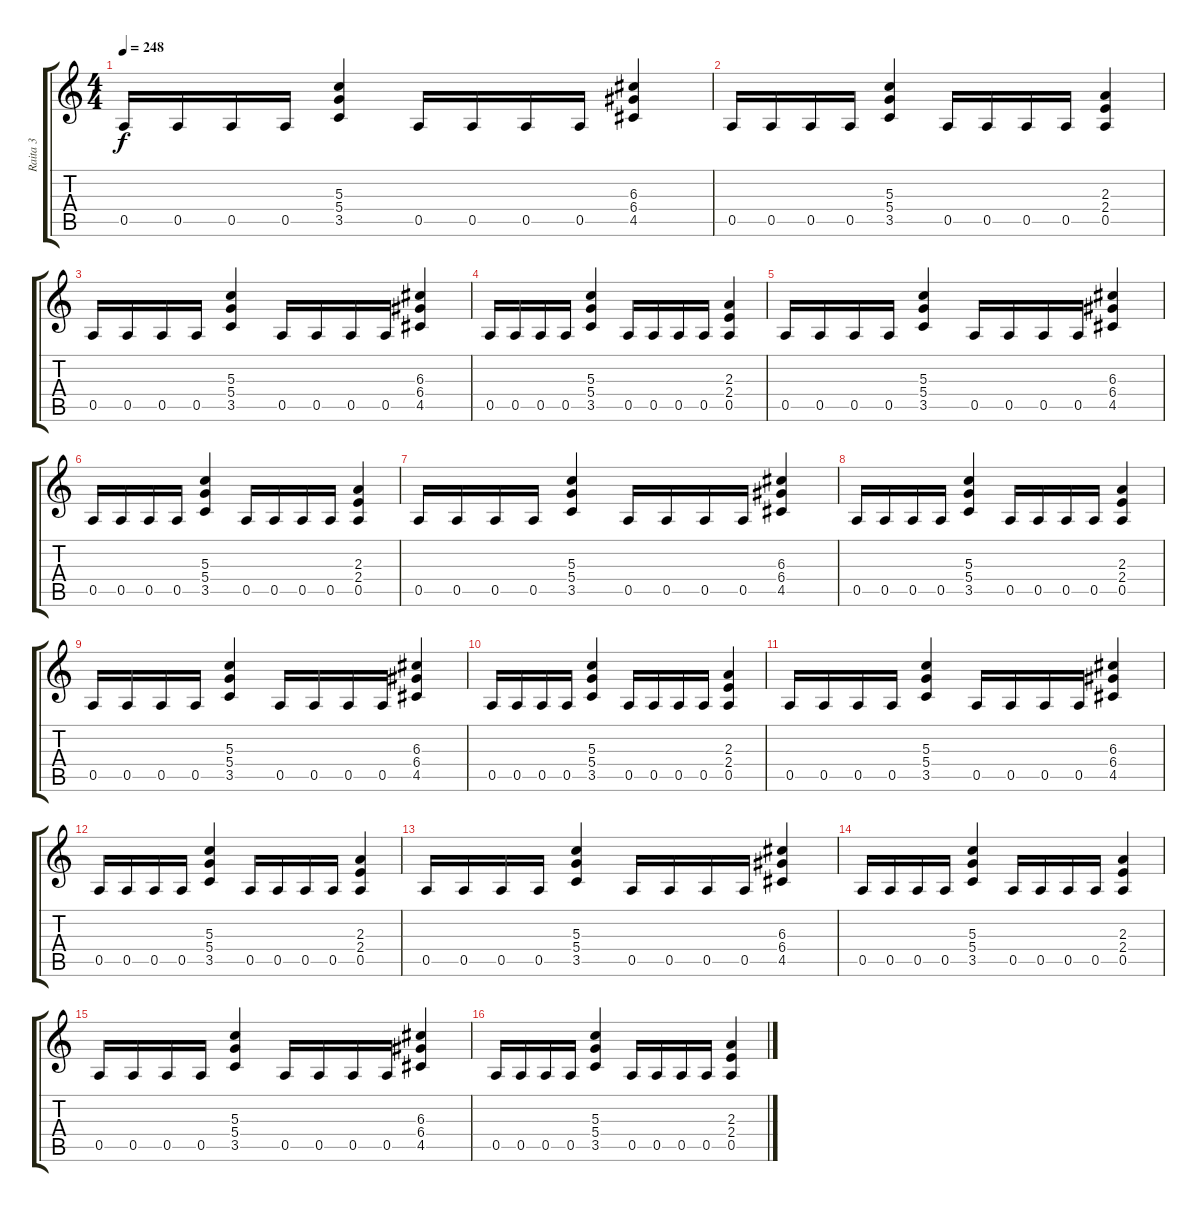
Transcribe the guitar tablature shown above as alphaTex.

\track ("Raita 3" "Raita 3") {instrument overdrivenguitar}
\staff {score tabs}
\tuning (E4 B3 G3 D3 A2 E2) {hide}
\ts (4 4)
\tempo 248
\clef g2
\ks c
0.5.16{dy f instrument overdrivenguitar} 0.5.16 0.5.16 0.5.16 (5.3 5.4 3.5).4 0.5.16 0.5.16 0.5.16 0.5.16 (6.3 6.4 4.5).4 |
0.5.16 0.5.16 0.5.16 0.5.16 (5.3 5.4 3.5).4 0.5.16 0.5.16 0.5.16 0.5.16 (2.3 2.4 0.5).4 |
0.5.16 0.5.16 0.5.16 0.5.16 (5.3 5.4 3.5).4 0.5.16 0.5.16 0.5.16 0.5.16 (6.3 6.4 4.5).4 |
0.5.16 0.5.16 0.5.16 0.5.16 (5.3 5.4 3.5).4 0.5.16 0.5.16 0.5.16 0.5.16 (2.3 2.4 0.5).4 |
0.5.16 0.5.16 0.5.16 0.5.16 (5.3 5.4 3.5).4 0.5.16 0.5.16 0.5.16 0.5.16 (6.3 6.4 4.5).4 |
0.5.16 0.5.16 0.5.16 0.5.16 (5.3 5.4 3.5).4 0.5.16 0.5.16 0.5.16 0.5.16 (2.3 2.4 0.5).4 |
0.5.16 0.5.16 0.5.16 0.5.16 (5.3 5.4 3.5).4 0.5.16 0.5.16 0.5.16 0.5.16 (6.3 6.4 4.5).4 |
0.5.16 0.5.16 0.5.16 0.5.16 (5.3 5.4 3.5).4 0.5.16 0.5.16 0.5.16 0.5.16 (2.3 2.4 0.5).4 |
0.5.16 0.5.16 0.5.16 0.5.16 (5.3 5.4 3.5).4 0.5.16 0.5.16 0.5.16 0.5.16 (6.3 6.4 4.5).4 |
0.5.16 0.5.16 0.5.16 0.5.16 (5.3 5.4 3.5).4 0.5.16 0.5.16 0.5.16 0.5.16 (2.3 2.4 0.5).4 |
0.5.16 0.5.16 0.5.16 0.5.16 (5.3 5.4 3.5).4 0.5.16 0.5.16 0.5.16 0.5.16 (6.3 6.4 4.5).4 |
0.5.16 0.5.16 0.5.16 0.5.16 (5.3 5.4 3.5).4 0.5.16 0.5.16 0.5.16 0.5.16 (2.3 2.4 0.5).4 |
0.5.16 0.5.16 0.5.16 0.5.16 (5.3 5.4 3.5).4 0.5.16 0.5.16 0.5.16 0.5.16 (6.3 6.4 4.5).4 |
0.5.16 0.5.16 0.5.16 0.5.16 (5.3 5.4 3.5).4 0.5.16 0.5.16 0.5.16 0.5.16 (2.3 2.4 0.5).4 |
0.5.16 0.5.16 0.5.16 0.5.16 (5.3 5.4 3.5).4 0.5.16 0.5.16 0.5.16 0.5.16 (6.3 6.4 4.5).4 |
0.5.16 0.5.16 0.5.16 0.5.16 (5.3 5.4 3.5).4 0.5.16 0.5.16 0.5.16 0.5.16 (2.3 2.4 0.5).4
